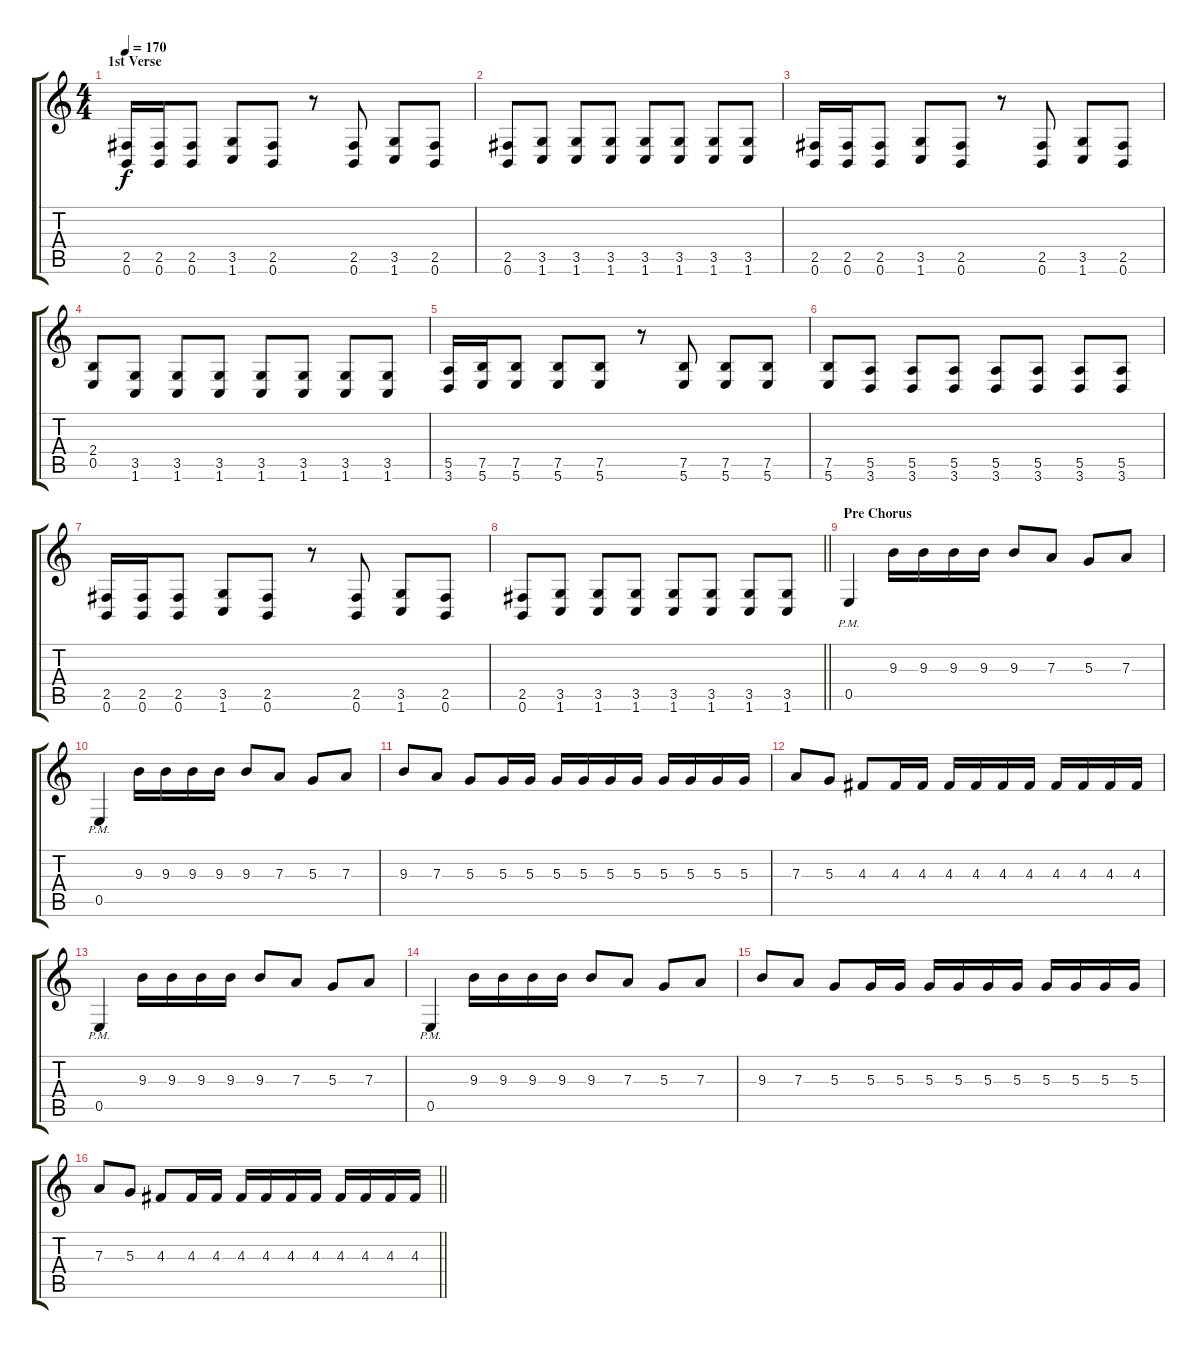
\track "" {instrument distortionguitar}
\staff {score tabs}
\tuning (B3 Gb3 D3 A2 E2 B1) {hide}
\ts (4 4)
\section ("" "1st Verse")
\tempo 170
\clef g2
\ks c
(2.5 0.6).16{dy f} (2.5 0.6).16 (2.5 0.6).8 (3.5 1.6).8 (2.5 0.6).8 r.8 (2.5 0.6).8 (3.5 1.6).8 (2.5 0.6).8 |
(2.5 0.6).8 (3.5 1.6).8 (3.5 1.6).8 (3.5 1.6).8 (3.5 1.6).8 (3.5 1.6).8 (3.5 1.6).8 (3.5 1.6).8 |
(2.5 0.6).16 (2.5 0.6).16 (2.5 0.6).8 (3.5 1.6).8 (2.5 0.6).8 r.8 (2.5 0.6).8 (3.5 1.6).8 (2.5 0.6).8 |
(2.4 0.5).8 (3.5 1.6).8 (3.5 1.6).8 (3.5 1.6).8 (3.5 1.6).8 (3.5 1.6).8 (3.5 1.6).8 (3.5 1.6).8 |
(5.5 3.6).16 (7.5 5.6).16 (7.5 5.6).8 (7.5 5.6).8 (7.5 5.6).8 r.8 (7.5 5.6).8 (7.5 5.6).8 (7.5 5.6).8 |
(7.5 5.6).8 (5.5 3.6).8 (5.5 3.6).8 (5.5 3.6).8 (5.5 3.6).8 (5.5 3.6).8 (5.5 3.6).8 (5.5 3.6).8 |
(2.5 0.6).16 (2.5 0.6).16 (2.5 0.6).8 (3.5 1.6).8 (2.5 0.6).8 r.8 (2.5 0.6).8 (3.5 1.6).8 (2.5 0.6).8 |
\barLineRight lightlight
(2.5 0.6).8 (3.5 1.6).8 (3.5 1.6).8 (3.5 1.6).8 (3.5 1.6).8 (3.5 1.6).8 (3.5 1.6).8 (3.5 1.6).8 |
\section ("" "Pre Chorus")
0.5{pm}.4 9.3.16 9.3.16 9.3.16 9.3.16 9.3.8 7.3.8 5.3.8 7.3.8 |
0.5{pm}.4 9.3.16 9.3.16 9.3.16 9.3.16 9.3.8 7.3.8 5.3.8 7.3.8 |
9.3.8 7.3.8 5.3.8 5.3.16 5.3.16 5.3.16 5.3.16 5.3.16 5.3.16 5.3.16 5.3.16 5.3.16 5.3.16 |
7.3.8 5.3.8 4.3.8 4.3.16 4.3.16 4.3.16 4.3.16 4.3.16 4.3.16 4.3.16 4.3.16 4.3.16 4.3.16 |
0.5{pm}.4 9.3.16 9.3.16 9.3.16 9.3.16 9.3.8 7.3.8 5.3.8 7.3.8 |
0.5{pm}.4 9.3.16 9.3.16 9.3.16 9.3.16 9.3.8 7.3.8 5.3.8 7.3.8 |
9.3.8 7.3.8 5.3.8 5.3.16 5.3.16 5.3.16 5.3.16 5.3.16 5.3.16 5.3.16 5.3.16 5.3.16 5.3.16 |
\barLineRight lightlight
7.3.8 5.3.8 4.3.8 4.3.16 4.3.16 4.3.16 4.3.16 4.3.16 4.3.16 4.3.16 4.3.16 4.3.16 4.3.16
